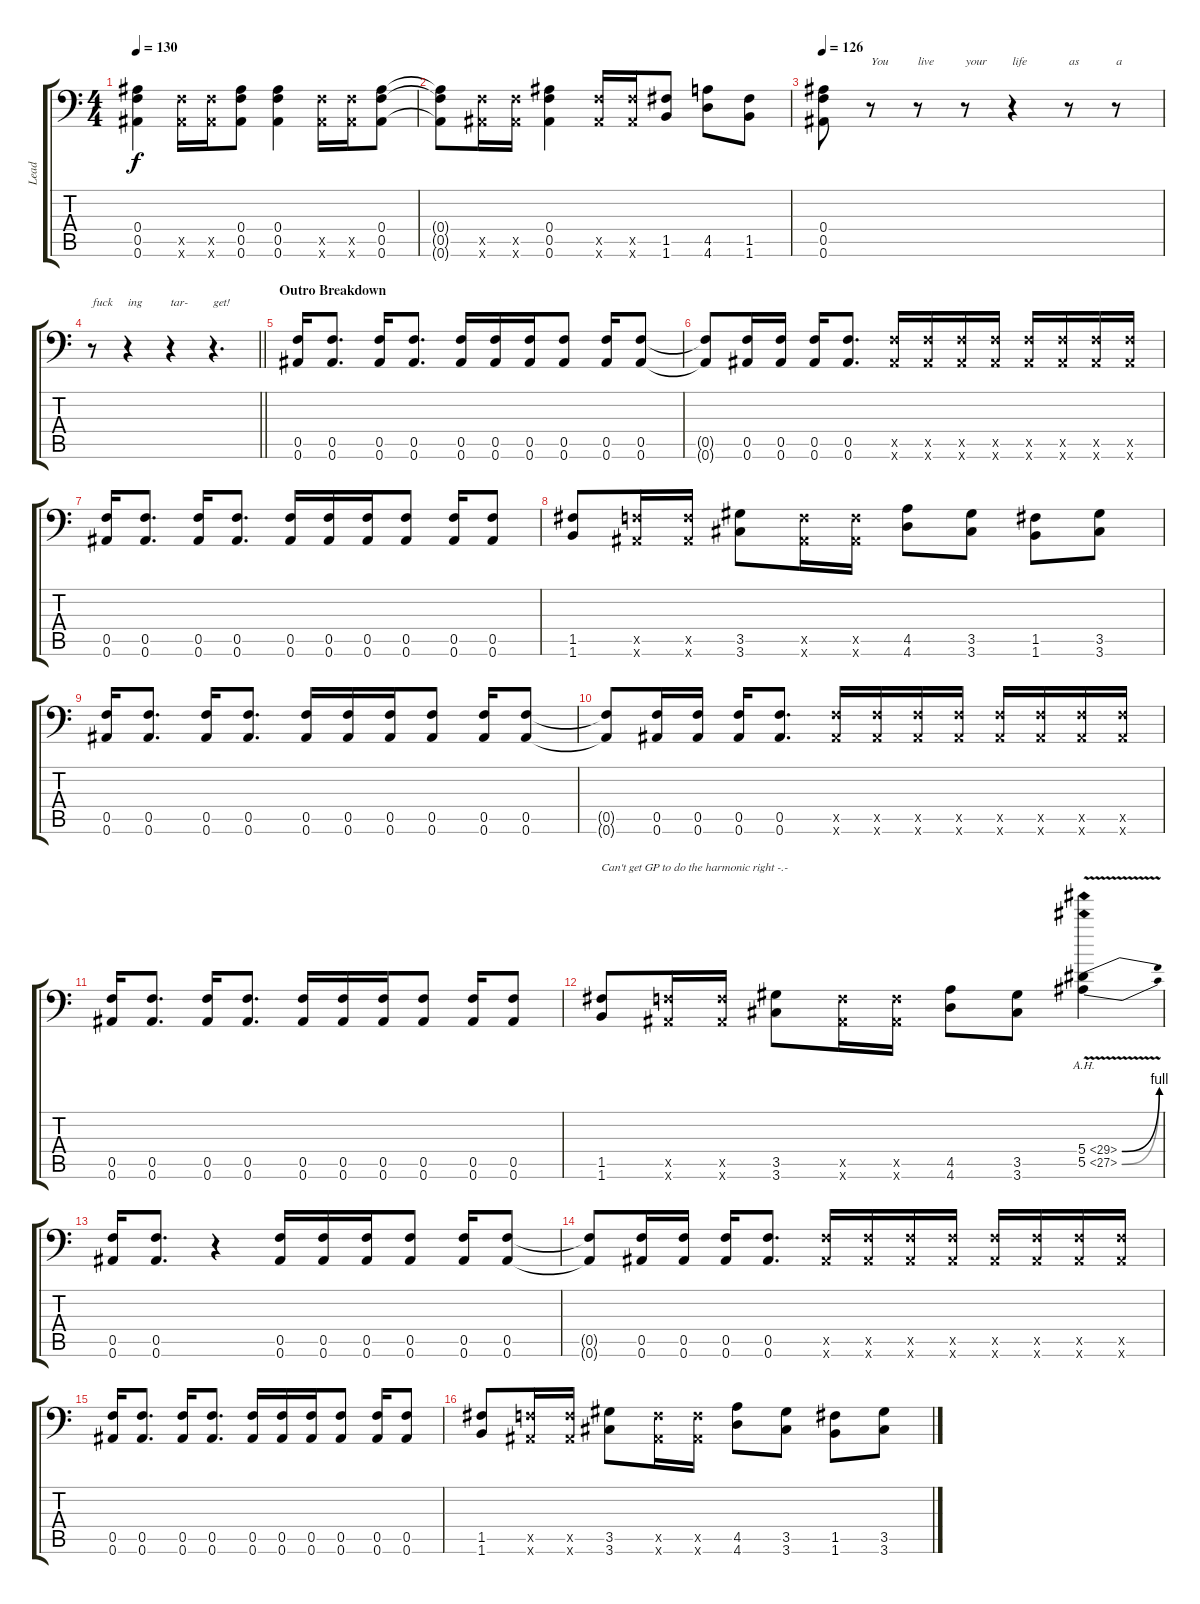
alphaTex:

\track ("Lead" "Lead") {instrument overdrivenguitar}
\staff {score tabs}
\tuning (C4 G3 Eb3 Bb2 F2 Bb1) {hide}
\ts (4 4)
\tempo 130
\clef f4
\ks c
(0.4 0.5 0.6).4{dy f} (0.5{x} 0.6{x}).16 (0.5{x} 0.6{x}).16 (0.4 0.5 0.6).8 (0.4 0.5 0.6).4 (0.5{x} 0.6{x}).16 (0.5{x} 0.6{x}).16 (0.4 0.5 0.6).8 |
(0.4{t} 0.5{t} 0.6{t}).8 (0.5{x} 0.6{x}).16 (0.5{x} 0.6{x}).16 (0.4 0.5 0.6).4 (0.5{x} 0.6{x}).16 (0.5{x} 0.6{x}).16 (1.5 1.6).8 (4.5 4.6).8 (1.5 1.6).8 |
\tempo 126
(0.4 0.5 0.6).8 r.8{txt "You"} r.8{txt "live"} r.8{txt "your"} r.4{txt "life"} r.8{txt "as"} r.8{txt "a"} |
\barLineRight lightlight
r.8{txt "fuck"} r.4{txt "ing"} r.4{txt "tar-"} r.4{d txt "get!"} |
\section ("" "Outro Breakdown")
(0.5 0.6).16 (0.5 0.6).8{d} (0.5 0.6).16 (0.5 0.6).8{d} (0.5 0.6).16 (0.5 0.6).16 (0.5 0.6).16 (0.5 0.6).8 (0.5 0.6).16 (0.5 0.6).8 |
(0.5{t} 0.6{t}).8 (0.5 0.6).16 (0.5 0.6).16 (0.5 0.6).16 (0.5 0.6).8{d} (0.5{x} 0.6{x}).16 (0.5{x} 0.6{x}).16 (0.5{x} 0.6{x}).16 (0.5{x} 0.6{x}).16 (0.5{x} 0.6{x}).16 (0.5{x} 0.6{x}).16 (0.5{x} 0.6{x}).16 (0.5{x} 0.6{x}).16 |
(0.5 0.6).16 (0.5 0.6).8{d} (0.5 0.6).16 (0.5 0.6).8{d} (0.5 0.6).16 (0.5 0.6).16 (0.5 0.6).16 (0.5 0.6).8 (0.5 0.6).16 (0.5 0.6).8 |
(1.5 1.6).8 (0.5{x} 0.6{x}).16 (0.5{x} 0.6{x}).16 (3.5 3.6).8 (0.5{x} 0.6{x}).16 (0.5{x} 0.6{x}).16 (4.5 4.6).8 (3.5 3.6).8 (1.5 1.6).8 (3.5 3.6).8 |
(0.5 0.6).16 (0.5 0.6).8{d} (0.5 0.6).16 (0.5 0.6).8{d} (0.5 0.6).16 (0.5 0.6).16 (0.5 0.6).16 (0.5 0.6).8 (0.5 0.6).16 (0.5 0.6).8 |
(0.5{t} 0.6{t}).8 (0.5 0.6).16 (0.5 0.6).16 (0.5 0.6).16 (0.5 0.6).8{d} (0.5{x} 0.6{x}).16 (0.5{x} 0.6{x}).16 (0.5{x} 0.6{x}).16 (0.5{x} 0.6{x}).16 (0.5{x} 0.6{x}).16 (0.5{x} 0.6{x}).16 (0.5{x} 0.6{x}).16 (0.5{x} 0.6{x}).16 |
(0.5 0.6).16 (0.5 0.6).8{d} (0.5 0.6).16 (0.5 0.6).8{d} (0.5 0.6).16 (0.5 0.6).16 (0.5 0.6).16 (0.5 0.6).8 (0.5 0.6).16 (0.5 0.6).8 |
(1.5 1.6).8{txt "Can't get GP to do the harmonic right -.-"} (0.5{x} 0.6{x}).16 (0.5{x} 0.6{x}).16 (3.5 3.6).8 (0.5{x} 0.6{x}).16 (0.5{x} 0.6{x}).16 (4.5 4.6).8 (3.5 3.6).8 (5.4{be (bend 0 0 60 4) ah 24 v} 5.5{be (bend 0 0 60 4) ah 22}).4 |
(0.5 0.6).16 (0.5 0.6).8{d} r.4 (0.5 0.6).16 (0.5 0.6).16 (0.5 0.6).16 (0.5 0.6).8 (0.5 0.6).16 (0.5 0.6).8 |
(0.5{t} 0.6{t}).8 (0.5 0.6).16 (0.5 0.6).16 (0.5 0.6).16 (0.5 0.6).8{d} (0.5{x} 0.6{x}).16 (0.5{x} 0.6{x}).16 (0.5{x} 0.6{x}).16 (0.5{x} 0.6{x}).16 (0.5{x} 0.6{x}).16 (0.5{x} 0.6{x}).16 (0.5{x} 0.6{x}).16 (0.5{x} 0.6{x}).16 |
(0.5 0.6).16 (0.5 0.6).8{d} (0.5 0.6).16 (0.5 0.6).8{d} (0.5 0.6).16 (0.5 0.6).16 (0.5 0.6).16 (0.5 0.6).8 (0.5 0.6).16 (0.5 0.6).8 |
(1.5 1.6).8 (0.5{x} 0.6{x}).16 (0.5{x} 0.6{x}).16 (3.5 3.6).8 (0.5{x} 0.6{x}).16 (0.5{x} 0.6{x}).16 (4.5 4.6).8 (3.5 3.6).8 (1.5 1.6).8 (3.5 3.6).8
